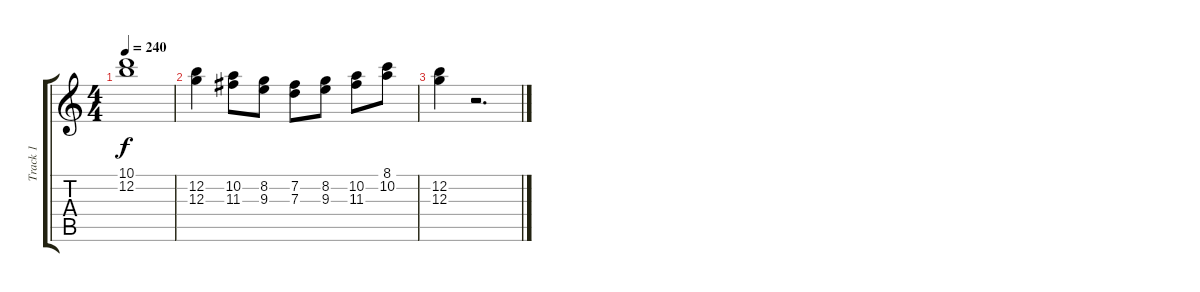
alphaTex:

\track ("Track 1" "Track 1") {instrument distortionguitar}
\staff {score tabs}
\tuning (E4 B3 G3 D3 A2 E2) {hide}
\ts (4 4)
\tempo 240
\clef g2
\ks c
(10.1{t} 12.2{t}).1{dy f} |
(12.2 12.3).4 (10.2 11.3).8 (8.2 9.3).8 (7.2 7.3).8 (8.2 9.3).8 (10.2 11.3).8 (8.1 10.2).8 |
(12.2 12.3).4 r.2{d}
